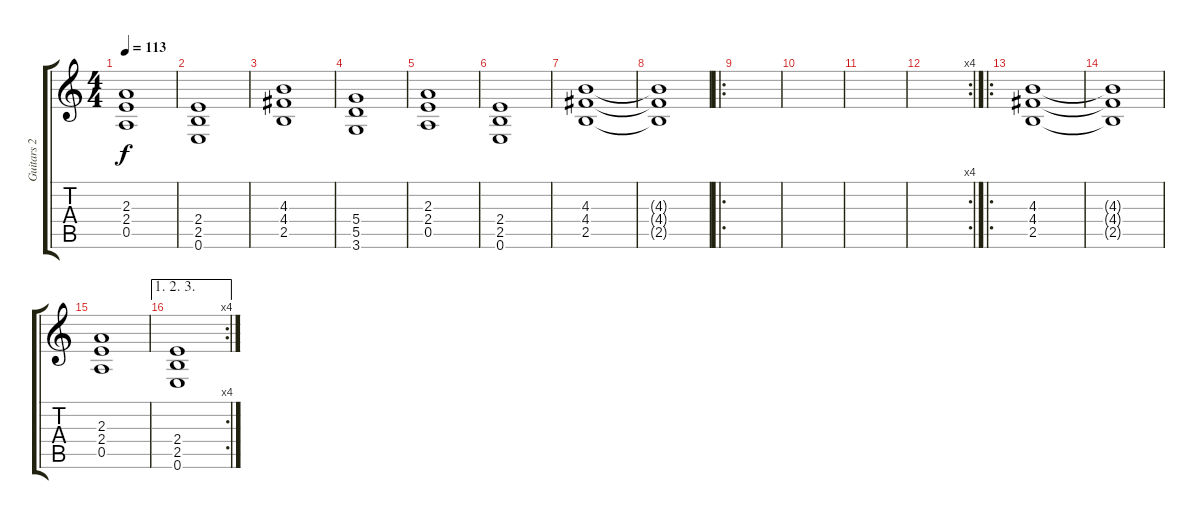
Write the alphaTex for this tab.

\track ("Guitars 2" "Guitars 2") {instrument overdrivenguitar}
\staff {score tabs}
\tuning (E4 B3 G3 D3 A2 E2) {hide}
\ts (4 4)
\tempo 113
\clef g2
\ks c
(2.3 2.4 0.5).1{dy f} |
(2.4 2.5 0.6).1 |
(4.3 4.4 2.5).1 |
(5.4 5.5 3.6).1 |
(2.3 2.4 0.5).1 |
(2.4 2.5 0.6).1 |
(4.3 4.4 2.5).1 |
(4.3{t} 4.4{t} 2.5{t}).1{volume 11} |
\ro
|
|
|
\rc 4
|
\ro
(4.3 4.4 2.5).1 |
(4.3{t} 4.4{t} 2.5{t}).1 |
(2.3 2.4 0.5).1 |
\ae (1 2 3)
\rc 4
(2.4 2.5 0.6).1
